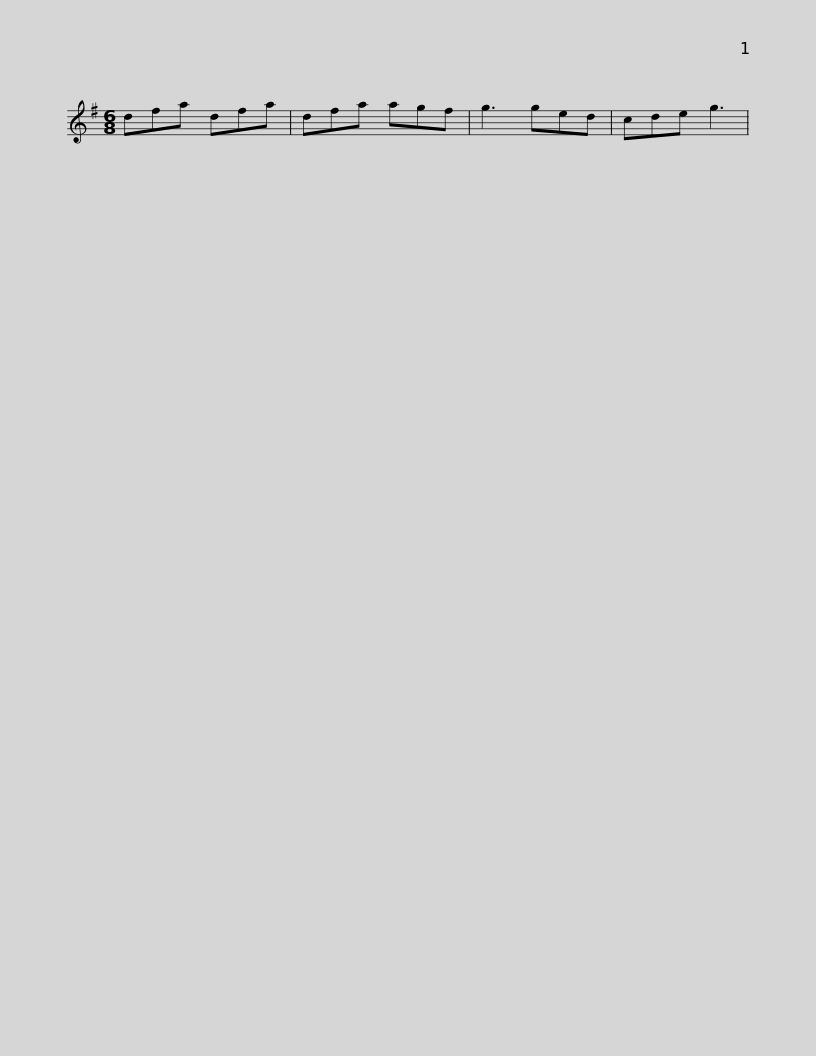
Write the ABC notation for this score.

X:1
L:1/8
M:6/8
I:linebreak $
K:G
V:1 treble
V:1
 dfa dfa | dfa agf | g3 ged | cde g3 | %4
